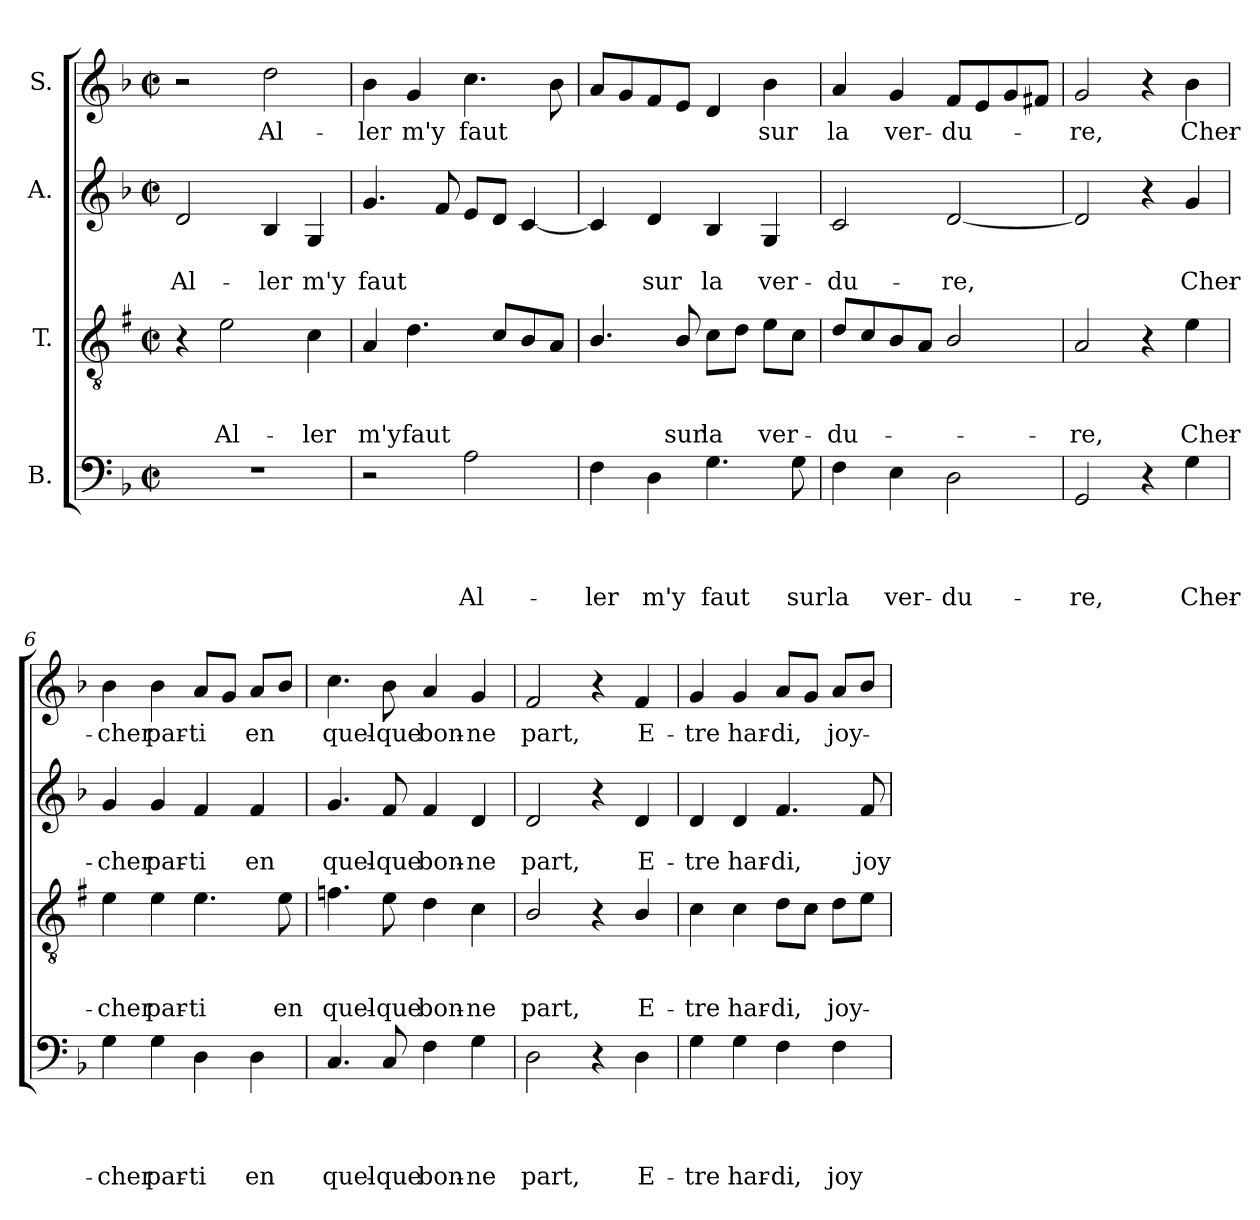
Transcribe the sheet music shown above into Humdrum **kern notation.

**kern	**text	**text	**text	**text	**kern	**text	**text	**text	**kern	**text	**text	**kern	**text
*part4	*part4	*part4	*part4	*part4	*part3	*part3	*part3	*part3	*part2	*part2	*part2	*part1	*part1
*staff4	*staff4	*staff4	*staff4	*staff4	*staff3	*staff3	*staff3	*staff3	*staff2	*staff2	*staff2	*staff1	*staff1
*I"B.	*	*	*	*	*I"T.	*	*	*	*I"A.	*	*	*I"S.	*
*clefF4	*	*	*	*	*clefGv2	*	*	*	*clefG2	*	*	*clefG2	*
*	*	*	*	*	*ITrd1c2	*	*	*	*	*	*	*	*
*k[b-]	*	*	*	*	*k[b-]	*	*	*	*k[b-]	*	*	*k[b-]	*
*F:	*	*	*	*	*F:	*	*	*	*F:	*	*	*F:	*
*M2/2	*	*	*	*	*M2/2	*	*	*	*M2/2	*	*	*M2/2	*
*met(c|)	*	*	*	*	*met(c|)	*	*	*	*met(c|)	*	*	*met(c|)	*
=1	=1	=1	=1	=1	=1	=1	=1	=1	=1	=1	=1	=1	=1
1r	.	.	.	.	4r	.	.	.	2d/	.	Al-	2r	.
.	.	.	.	.	2d\	.	.	Al-	.	.	.	.	.
.	.	.	.	.	.	.	.	.	4B-/	.	-ler	2dd\	Al-
.	.	.	.	.	4B-\	.	.	-ler	4G/	.	m'y	.	.
=2	=2	=2	=2	=2	=2	=2	=2	=2	=2	=2	=2	=2	=2
2r	.	.	.	.	4G/	.	.	m'y	4.g/	.	faut	4b-\	-ler
.	.	.	.	.	4.c\	.	.	faut	.	.	.	4g/	m'y
.	.	.	.	.	.	.	.	.	8f/	.	.	.	.
2A\	.	.	.	Al-	.	.	.	.	8e/L	.	.	4.cc\	faut
.	.	.	.	.	8B-/L	.	.	.	8d/J	.	.	.	.
.	.	.	.	.	8A/	.	.	.	[4c/	.	.	.	.
.	.	.	.	.	8G/J	.	.	.	.	.	.	8b-\	.
=3	=3	=3	=3	=3	=3	=3	=3	=3	=3	=3	=3	=3	=3
4F\	.	.	.	-ler	4.A/	.	.	.	4c/]	.	.	8a/L	.
.	.	.	.	.	.	.	.	.	.	.	.	8g/	.
4D\	.	.	.	m'y	.	.	.	.	4d/	.	sur	8f/	.
.	.	.	.	.	8A/	.	.	sur	.	.	.	8e/J	.
4.G\	.	.	.	faut	8B-\L	.	.	la	4B-/	.	la	4d/	.
.	.	.	.	.	8c\J	.	.	.	.	.	.	.	.
.	.	.	.	.	8d\L	.	.	ver-	4G/	.	ver-	4b-\	sur
8G\	.	.	.	sur	8B-\J	.	.	.	.	.	.	.	.
=4	=4	=4	=4	=4	=4	=4	=4	=4	=4	=4	=4	=4	=4
4F\	.	.	.	la	8c/L	.	.	-du-	2c/	.	-du-	4a/	la
.	.	.	.	.	8B-/	.	.	.	.	.	.	.	.
4E\	.	.	.	ver-	8A/	.	.	.	.	.	.	4g/	ver-
.	.	.	.	.	8G/J	.	.	.	.	.	.	.	.
2D\	.	.	.	-du-	2A/	.	.	.	[2d/	.	-re,	8f/L	-du-
.	.	.	.	.	.	.	.	.	.	.	.	8e/	.
.	.	.	.	.	.	.	.	.	.	.	.	8g/	.
.	.	.	.	.	.	.	.	.	.	.	.	8f#X/J	.
=5	=5	=5	=5	=5	=5	=5	=5	=5	=5	=5	=5	=5	=5
2GG/	.	.	.	-re,	2G/	.	.	-re,	2d/]	.	.	2g/	-re,
4r	.	.	.	.	4r	.	.	.	4r	.	.	4r	.
4G\	.	.	.	Cher-	4d\	.	.	Cher-	4g/	.	Cher-	4b-\	Cher-
!!LO:LB:g=z
=6	=6	=6	=6	=6	=6	=6	=6	=6	=6	=6	=6	=6	=6
4G\	.	.	.	-cher	4d\	.	.	-cher	4g/	.	-cher	4b-\	-cher
4G\	.	.	.	par-	4d\	.	.	par-	4g/	.	par-	4b-\	par-
4D\	.	.	.	-ti	4.d\	.	.	-ti	4f/	.	-ti	8a/L	-ti
.	.	.	.	.	.	.	.	.	.	.	.	8g/J	.
4D\	.	.	.	en	.	.	.	.	4f/	.	en	8a/L	en
.	.	.	.	.	8d\	.	.	en	.	.	.	8b-/J	.
=7	=7	=7	=7	=7	=7	=7	=7	=7	=7	=7	=7	=7	=7
4.C/	.	.	.	quel-	4.e-X\	.	.	quel-	4.g/	.	quel-	4.cc\	quel-
8C/	.	.	.	-que	8d\	.	.	-que	8f/	.	-que	8b-\	-que
4F\	.	.	.	bon-	4c\	.	.	bon-	4f/	.	bon-	4a/	bon-
4G\	.	.	.	-ne	4B-\	.	.	-ne	4d/	.	-ne	4g/	-ne
=8	=8	=8	=8	=8	=8	=8	=8	=8	=8	=8	=8	=8	=8
2D\	.	.	.	part,	2A/	.	.	part,	2d/	.	part,	2f/	part,
4r	.	.	.	.	4r	.	.	.	4r	.	.	4r	.
4D\	.	.	.	E-	4A/	.	.	E-	4d/	.	E-	4f/	E-
=9	=9	=9	=9	=9	=9	=9	=9	=9	=9	=9	=9	=9	=9
4G\	.	.	.	-tre	4B-\	.	.	-tre	4d/	.	-tre	4g/	-tre
4G\	.	.	.	har-	4B-\	.	.	har-	4d/	.	har-	4g/	har-
4F\	.	.	.	-di,	8c\L	.	.	-di,	4.f/	.	-di,	8a/L	-di,
.	.	.	.	.	8B-\J	.	.	.	.	.	.	8g/J	.
4F\	.	.	.	joy-	8c\L	.	.	joy-	.	.	.	8a/L	joy-
.	.	.	.	.	8d\J	.	.	.	8f/	.	joy-	8b-/J	.
=	=	=	=	=	=	=	=	=	=	=	=	=	=
*-	*-	*-	*-	*-	*-	*-	*-	*-	*-	*-	*-	*-	*-
